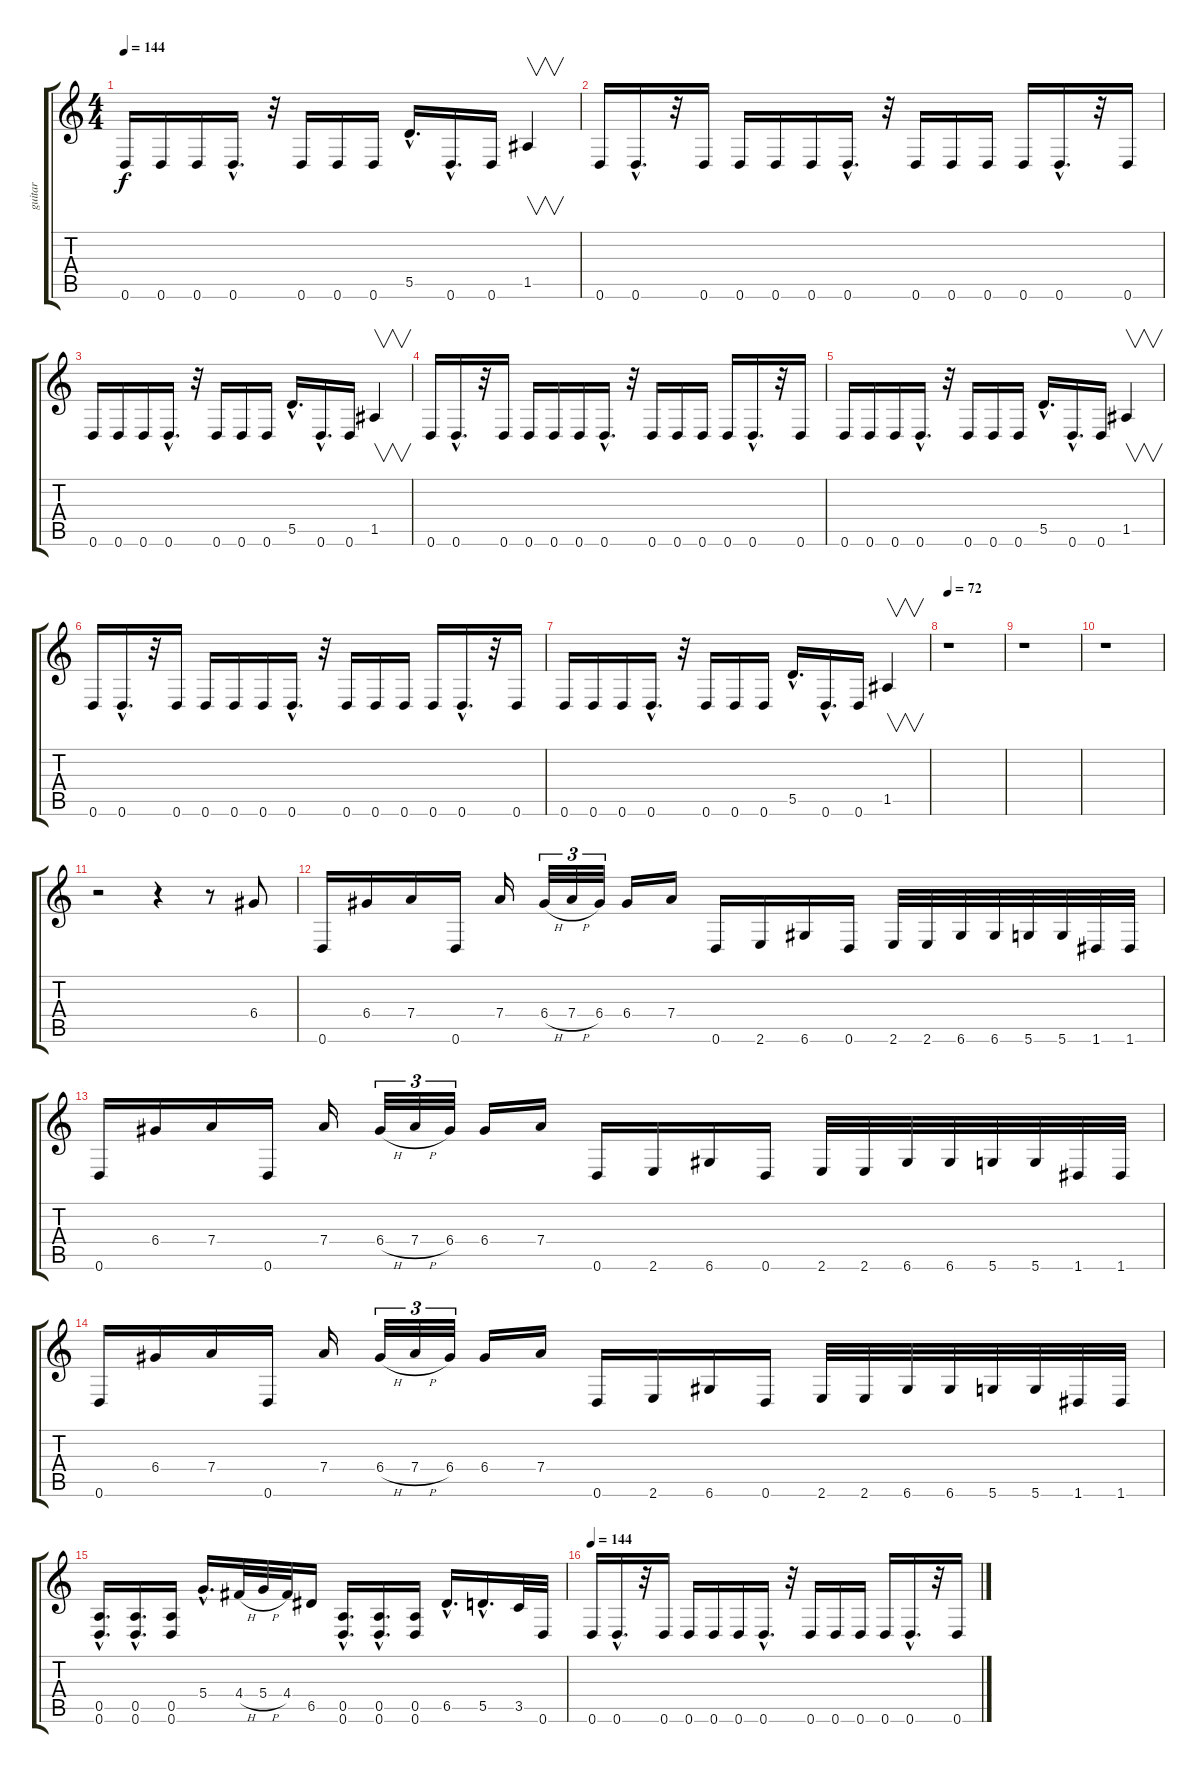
\track ("guitar" "guitar") {instrument distortionguitar}
\staff {score tabs}
\tuning (E4 B3 G3 D3 A2 D2) {hide}
\ts (4 4)
\tempo 144
\clef g2
\ks c
0.6.16{dy f} 0.6.16 0.6.16 0.6{hac}.16{d} r.32 0.6.16 0.6.16 0.6.16 5.5{hac}.16{d} 0.6{hac}.16{d} 0.6.16 1.5.4{v} |
0.6.16 0.6{hac}.16{d} r.32 0.6.16 0.6.16 0.6.16 0.6.16 0.6{hac}.16{d} r.32 0.6.16 0.6.16 0.6.16 0.6.16 0.6{hac}.16{d} r.32 0.6.16 |
0.6.16 0.6.16 0.6.16 0.6{hac}.16{d} r.32 0.6.16 0.6.16 0.6.16 5.5{hac}.16{d} 0.6{hac}.16{d} 0.6.16 1.5.4{v} |
0.6.16 0.6{hac}.16{d} r.32 0.6.16 0.6.16 0.6.16 0.6.16 0.6{hac}.16{d} r.32 0.6.16 0.6.16 0.6.16 0.6.16 0.6{hac}.16{d} r.32 0.6.16 |
0.6.16 0.6.16 0.6.16 0.6{hac}.16{d} r.32 0.6.16 0.6.16 0.6.16 5.5{hac}.16{d} 0.6{hac}.16{d} 0.6.16 1.5.4{v} |
0.6.16 0.6{hac}.16{d} r.32 0.6.16 0.6.16 0.6.16 0.6.16 0.6{hac}.16{d} r.32 0.6.16 0.6.16 0.6.16 0.6.16 0.6{hac}.16{d} r.32 0.6.16 |
0.6.16 0.6.16 0.6.16 0.6{hac}.16{d} r.32 0.6.16 0.6.16 0.6.16 5.5{hac}.16{d} 0.6{hac}.16{d} 0.6.16 1.5.4{v} |
\tempo 72
r.1 |
r.1 |
r.1 |
r.2 r.4 r.8 6.4.8 |
0.6.16 6.4.16 7.4.16 0.6.16 7.4.16 6.4{h}.32{tu (3 2)} 7.4{h}.32{tu (3 2)} 6.4.32{tu (3 2)} 6.4.16 7.4.16 0.6.16 2.6.16 6.6.16 0.6.16 2.6.32 2.6.32 6.6.32 6.6.32 5.6.32 5.6.32 1.6.32 1.6.32 |
0.6.16 6.4.16 7.4.16 0.6.16 7.4.16 6.4{h}.32{tu (3 2)} 7.4{h}.32{tu (3 2)} 6.4.32{tu (3 2)} 6.4.16 7.4.16 0.6.16 2.6.16 6.6.16 0.6.16 2.6.32 2.6.32 6.6.32 6.6.32 5.6.32 5.6.32 1.6.32 1.6.32 |
0.6.16 6.4.16 7.4.16 0.6.16 7.4.16 6.4{h}.32{tu (3 2)} 7.4{h}.32{tu (3 2)} 6.4.32{tu (3 2)} 6.4.16 7.4.16 0.6.16 2.6.16 6.6.16 0.6.16 2.6.32 2.6.32 6.6.32 6.6.32 5.6.32 5.6.32 1.6.32 1.6.32 |
(0.5{hac} 0.6{hac}).16{d} (0.5{hac} 0.6{hac}).16{d} (0.5 0.6).16 5.4{hac}.16{d} 4.4{h}.32 5.4{h}.32 4.4.32 6.5.16 (0.5{hac} 0.6{hac}).16{d} (0.5{hac} 0.6{hac}).16{d} (0.5 0.6).16 6.5{hac}.16{d} 5.5{hac}.16{d} 3.5.32 0.6.32 |
\tempo 144
0.6.16 0.6{hac}.16{d} r.32 0.6.16 0.6.16 0.6.16 0.6.16 0.6{hac}.16{d} r.32 0.6.16 0.6.16 0.6.16 0.6.16 0.6{hac}.16{d} r.32 0.6.16
